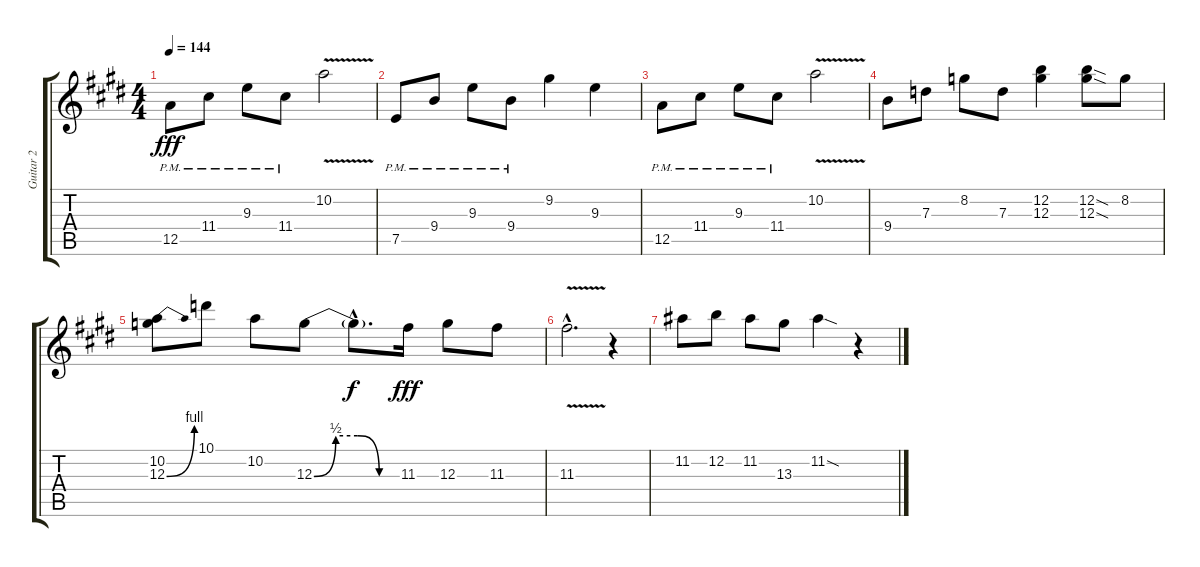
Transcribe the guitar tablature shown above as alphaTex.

\track ("Guitar 2" "Guitar 2") {instrument distortionguitar}
\staff {score tabs}
\tuning (E4 B3 G3 D3 A2 E2) {hide}
\ts (4 4)
\tempo 144
\clef g2
\ks e
12.5{pm}.8{dy fff} 11.4{pm}.8 9.3{pm}.8 11.4{pm}.8 10.2{v}.2 |
7.5{pm}.8 9.4{pm}.8 9.3{pm}.8 9.4{pm}.8 9.2.4 9.3.4 |
12.5{pm}.8 11.4{pm}.8 9.3{pm}.8 11.4{pm}.8 10.2{v}.2 |
9.4.8 7.3.8 8.2.8 7.3.8 (12.2 12.3).4 (12.2{sod} 12.3{sod}).8 8.2.8 |
(10.2 12.3{be (bend 0 0 60 4)}).8 10.1.8 10.2.8 12.3{be (custom 0 0 15 2 30 2 45 0 60 0)}.8 12.3{hac t}.8{d dy f} 11.3.16{dy fff} 12.3.8 11.3.8 |
11.3{v hac}.2{d} r.4 |
11.2.8 12.2.8 11.2.8 13.3.8 11.2{sod}.4 r.4
